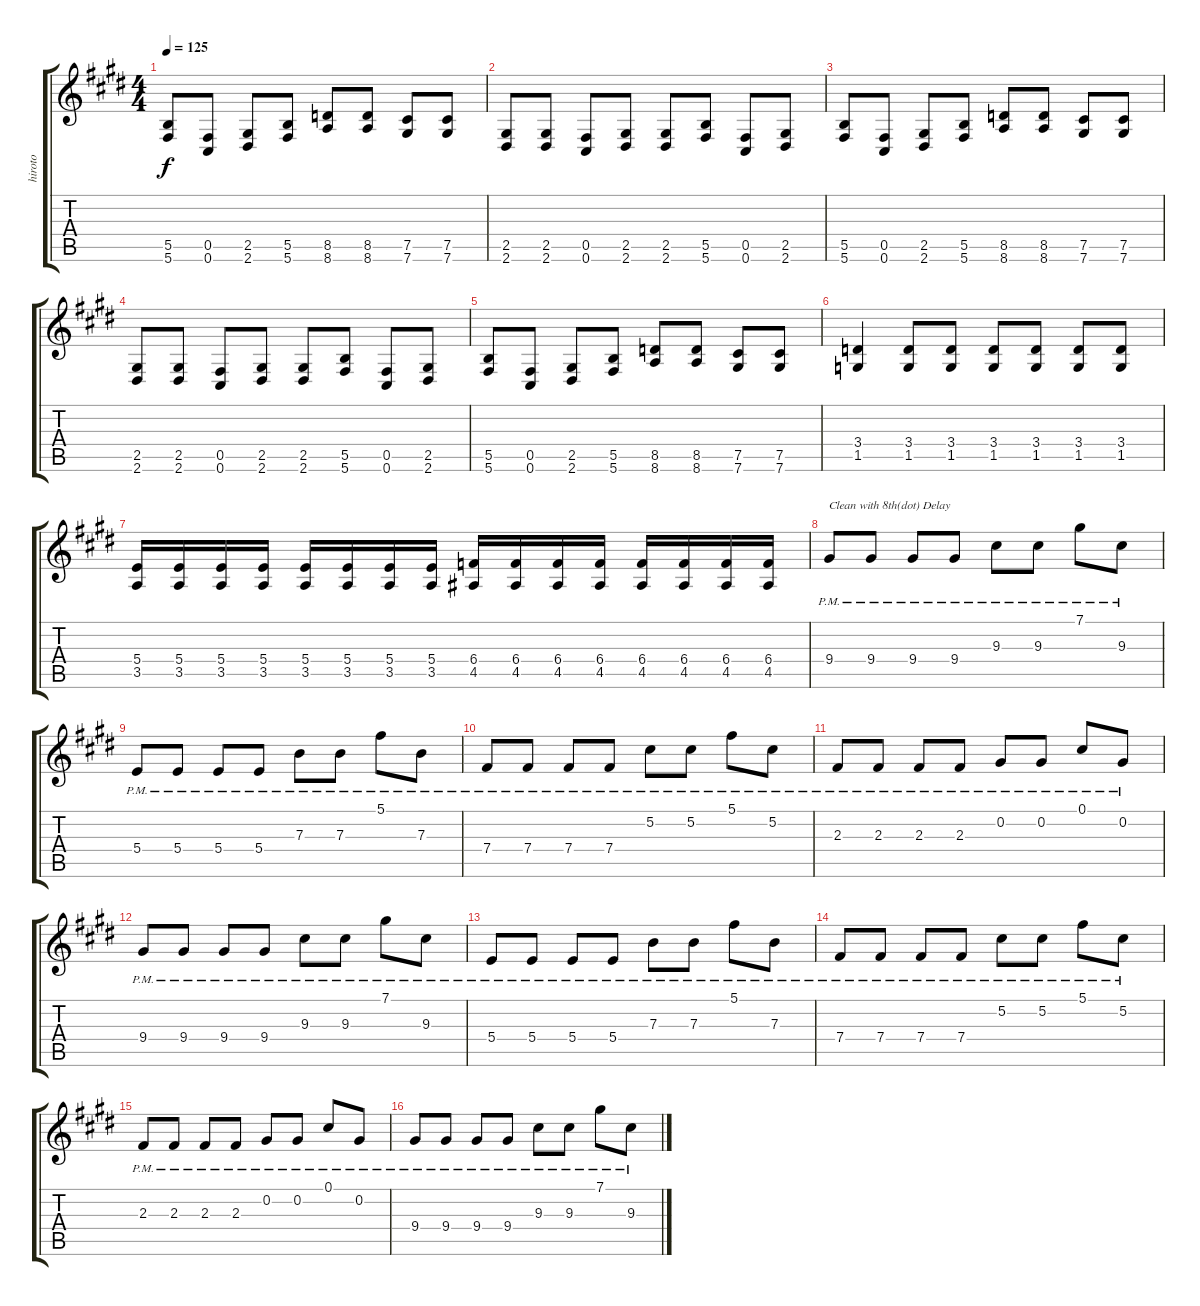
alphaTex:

\track ("hiroto" "hiroto") {instrument distortionguitar}
\staff {score tabs}
\tuning (Db4 Ab3 E3 B2 Gb2 Db2) {hide}
\ts (4 4)
\tempo 125
\clef g2
\ks e
(5.5 5.6).8{dy f} (0.5 0.6).8 (2.5 2.6).8 (5.5 5.6).8 (8.5 8.6).8 (8.5 8.6).8 (7.5 7.6).8 (7.5 7.6).8 |
(2.5 2.6).8 (2.5 2.6).8 (0.5 0.6).8 (2.5 2.6).8 (2.5 2.6).8 (5.5 5.6).8 (0.5 0.6).8 (2.5 2.6).8 |
(5.5 5.6).8 (0.5 0.6).8 (2.5 2.6).8 (5.5 5.6).8 (8.5 8.6).8 (8.5 8.6).8 (7.5 7.6).8 (7.5 7.6).8 |
(2.5 2.6).8 (2.5 2.6).8 (0.5 0.6).8 (2.5 2.6).8 (2.5 2.6).8 (5.5 5.6).8 (0.5 0.6).8 (2.5 2.6).8 |
(5.5 5.6).8 (0.5 0.6).8 (2.5 2.6).8 (5.5 5.6).8 (8.5 8.6).8 (8.5 8.6).8 (7.5 7.6).8 (7.5 7.6).8 |
(3.4 1.5).4 (3.4 1.5).8 (3.4 1.5).8 (3.4 1.5).8 (3.4 1.5).8 (3.4 1.5).8 (3.4 1.5).8 |
(5.4 3.5).16 (5.4 3.5).16 (5.4 3.5).16 (5.4 3.5).16 (5.4 3.5).16 (5.4 3.5).16 (5.4 3.5).16 (5.4 3.5).16 (6.4 4.5).16 (6.4 4.5).16 (6.4 4.5).16 (6.4 4.5).16 (6.4 4.5).16 (6.4 4.5).16 (6.4 4.5).16 (6.4 4.5).16 |
9.4{pm}.8{txt "Clean with 8th(dot) Delay" instrument electricguitarclean} 9.4{pm}.8 9.4{pm}.8 9.4{pm}.8 9.3{pm}.8 9.3{pm}.8 7.1{pm}.8 9.3{pm}.8 |
5.4{pm}.8 5.4{pm}.8 5.4{pm}.8 5.4{pm}.8 7.3{pm}.8 7.3{pm}.8 5.1{pm}.8 7.3{pm}.8 |
7.4{pm}.8 7.4{pm}.8 7.4{pm}.8 7.4{pm}.8 5.2{pm}.8 5.2{pm}.8 5.1{pm}.8 5.2{pm}.8 |
2.3{pm}.8 2.3{pm}.8 2.3{pm}.8 2.3{pm}.8 0.2{pm}.8 0.2{pm}.8 0.1{pm}.8 0.2{pm}.8 |
9.4{pm}.8 9.4{pm}.8 9.4{pm}.8 9.4{pm}.8 9.3{pm}.8 9.3{pm}.8 7.1{pm}.8 9.3{pm}.8 |
5.4{pm}.8 5.4{pm}.8 5.4{pm}.8 5.4{pm}.8 7.3{pm}.8 7.3{pm}.8 5.1{pm}.8 7.3{pm}.8 |
7.4{pm}.8 7.4{pm}.8 7.4{pm}.8 7.4{pm}.8 5.2{pm}.8 5.2{pm}.8 5.1{pm}.8 5.2{pm}.8 |
2.3{pm}.8 2.3{pm}.8 2.3{pm}.8 2.3{pm}.8 0.2{pm}.8 0.2{pm}.8 0.1{pm}.8 0.2{pm}.8 |
9.4{pm}.8 9.4{pm}.8 9.4{pm}.8 9.4{pm}.8 9.3{pm}.8 9.3{pm}.8 7.1{pm}.8 9.3{pm}.8
